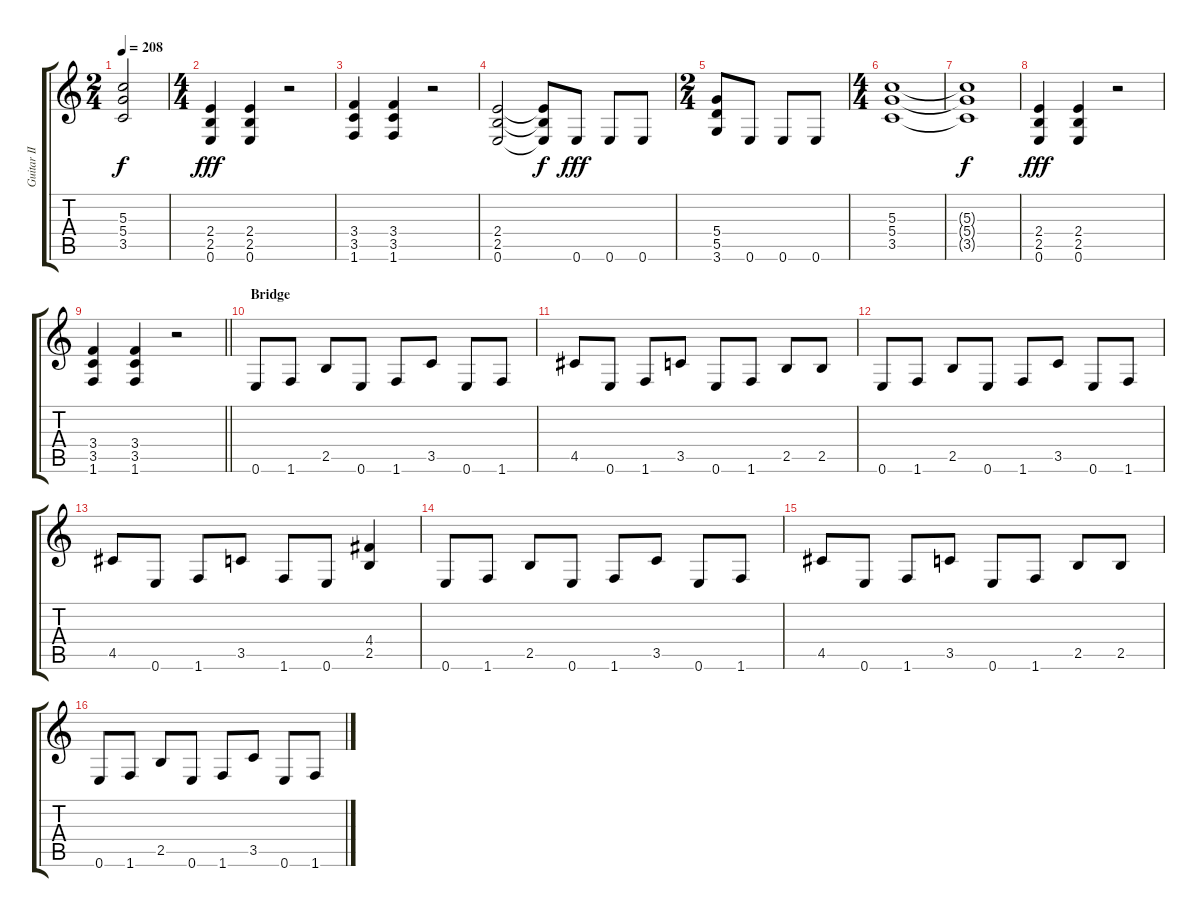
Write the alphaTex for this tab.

\track ("Guitar II" "Guitar II") {instrument distortionguitar}
\staff {score tabs}
\tuning (E4 B3 G3 D3 A2 E2) {hide}
\ts (2 4)
\tempo 208
\clef g2
\ks c
(5.3{t} 5.4{t} 3.5{t}).2{dy f} |
\ts (4 4)
(2.4 2.5 0.6).4{dy fff} (2.4 2.5 0.6).4 r.2 |
(3.4 3.5 1.6).4 (3.4 3.5 1.6).4 r.2 |
(2.4 2.5 0.6).2 (2.4{t} 2.5{t} 0.6{t}).8{dy f} 0.6.8{dy fff} 0.6.8 0.6.8 |
\ts (2 4)
(5.4 5.5 3.6).8 0.6.8 0.6.8 0.6.8 |
\ts (4 4)
(5.3 5.4 3.5).1 |
(5.3{t} 5.4{t} 3.5{t}).1{dy f} |
(2.4 2.5 0.6).4{dy fff} (2.4 2.5 0.6).4 r.2 |
\barLineRight lightlight
(3.4 3.5 1.6).4 (3.4 3.5 1.6).4 r.2 |
\section ("" "Bridge")
0.6.8 1.6.8 2.5.8 0.6.8 1.6.8 3.5.8 0.6.8 1.6.8 |
4.5.8 0.6.8 1.6.8 3.5.8 0.6.8 1.6.8 2.5.8 2.5.8 |
0.6.8 1.6.8 2.5.8 0.6.8 1.6.8 3.5.8 0.6.8 1.6.8 |
4.5.8 0.6.8 1.6.8 3.5.8 1.6.8 0.6.8 (4.4 2.5).4 |
0.6.8 1.6.8 2.5.8 0.6.8 1.6.8 3.5.8 0.6.8 1.6.8 |
4.5.8 0.6.8 1.6.8 3.5.8 0.6.8 1.6.8 2.5.8 2.5.8 |
0.6.8 1.6.8 2.5.8 0.6.8 1.6.8 3.5.8 0.6.8 1.6.8
